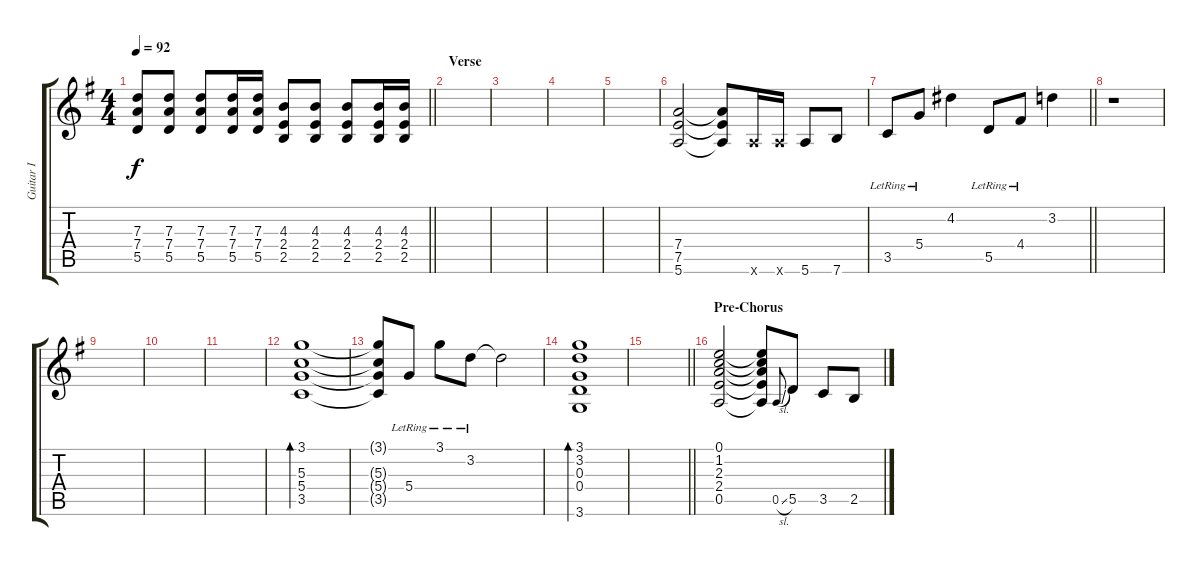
\track ("Guitar I" "Guitar I") {instrument overdrivenguitar}
\staff {score tabs}
\tuning (E4 B3 G3 D3 A2 E2) {hide}
\ts (4 4)
\tempo 92
\clef g2
\barLineRight lightlight
\ks g
(7.3 7.4 5.5).8{dy f} (7.3 7.4 5.5).8 (7.3 7.4 5.5).8 (7.3 7.4 5.5).16 (7.3 7.4 5.5).16 (4.3 2.4 2.5).8 (4.3 2.4 2.5).8 (4.3 2.4 2.5).8 (4.3 2.4 2.5).16 (4.3 2.4 2.5).16 |
\section ("" "Verse")
|
|
|
|
(7.4 7.5 5.6).2 (7.4{t} 7.5{t} 5.6{t}).8 5.6{x}.16 5.6{x}.16 5.6.8 7.6.8 |
\barLineRight lightlight
3.5{lr}.8 5.4{lr}.8 4.2.4 5.5{lr}.8 4.4{lr}.8 3.2.4 |
\section ("" "")
r.1 |
|
|
|
(3.1 5.3 5.4 3.5).1{bd 60} |
(3.1{t} 5.3{t} 5.4{t} 3.5{t}).8 5.4{lr}.8 3.1{lr}.8 3.2{lr}.8 3.2{t}.2 |
(3.1 3.2 0.3 0.4 3.6).1{bd 60} |
\barLineRight lightlight
|
\section ("" "Pre-Chorus")
(0.1 1.2 2.3 2.4 0.5).2 (0.1{t} 1.2{t} 2.3{t} 2.4{t} 0.5{t}).8 0.5{sl}.8{gr onbeat} 5.5.8 3.5.8 2.5.8
